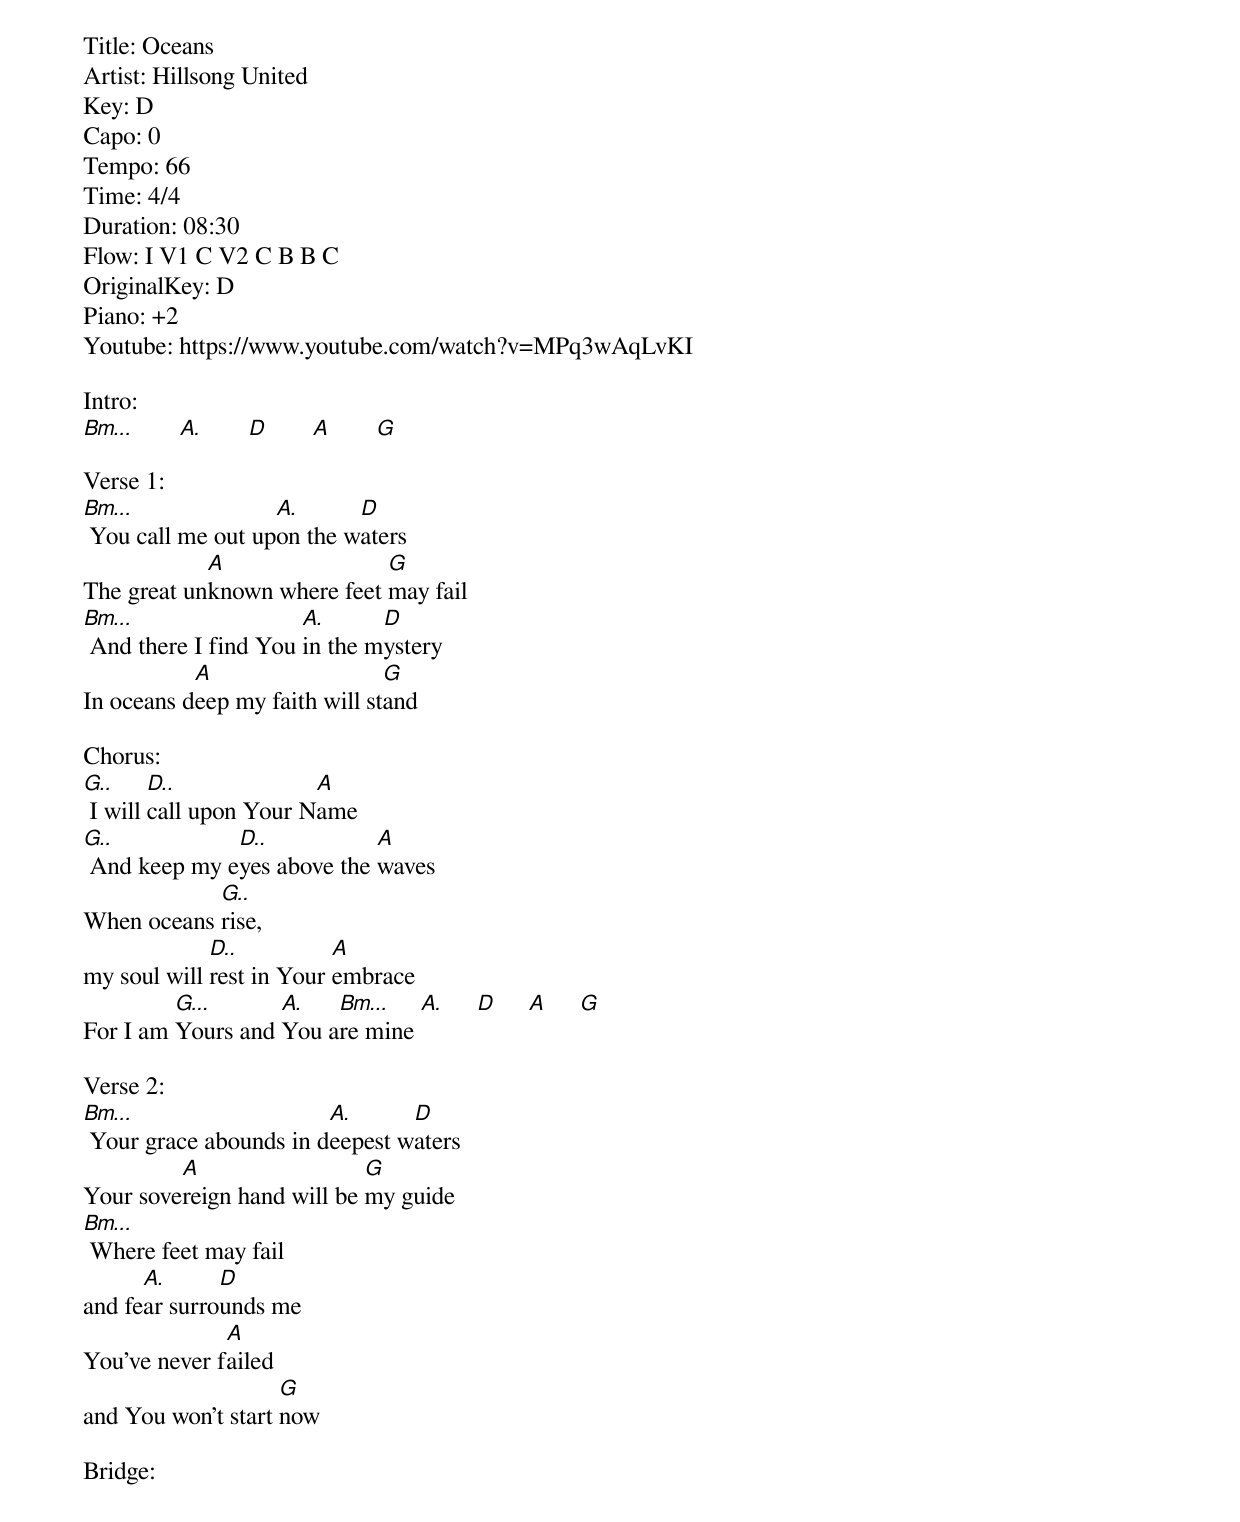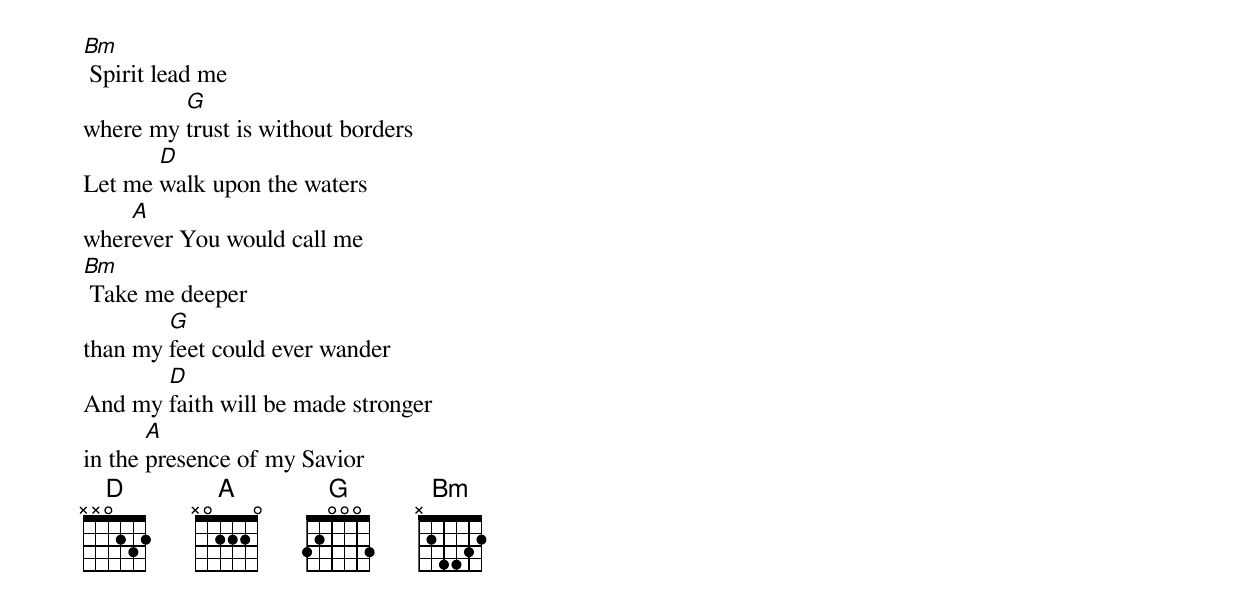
Title: Oceans
Artist: Hillsong United
Key: D
Capo: 0
Tempo: 66
Time: 4/4
Duration: 08:30
Flow: I V1 C V2 C B B C
OriginalKey: D
Piano: +2
Youtube: https://www.youtube.com/watch?v=MPq3wAqLvKI

Intro:
[Bm...]       [A.]       [D]       [A]       [G]

Verse 1:
[Bm...] You call me out up[A.]on the w[D]aters
The great un[A]known where feet [G]may fail
[Bm...] And there I find You [A.]in the m[D]ystery
In oceans d[A]eep my faith will st[G]and

Chorus:
[G..] I will [D..]call upon Your N[A]ame
[G..] And keep my e[D..]yes above the [A]waves
When oceans [G..]rise,
my soul will [D..]rest in Your [A]embrace
For I am [G...]Yours and [A.]You a[Bm...]re mine [A.]     [D]     [A]     [G]

Verse 2:
[Bm...] Your grace abounds in d[A.]eepest w[D]aters
Your sove[A]reign hand will be [G]my guide
[Bm...] Where feet may fail
and fe[A.]ar surro[D]unds me
You've never f[A]ailed
and You won’t start [G]now

Bridge:
[Bm] Spirit lead me
where my [G]trust is without borders
Let me [D]walk upon the waters
wher[A]ever You would call me
[Bm] Take me deeper
than my [G]feet could ever wander
And my [D]faith will be made stronger
in the [A]presence of my Savior
